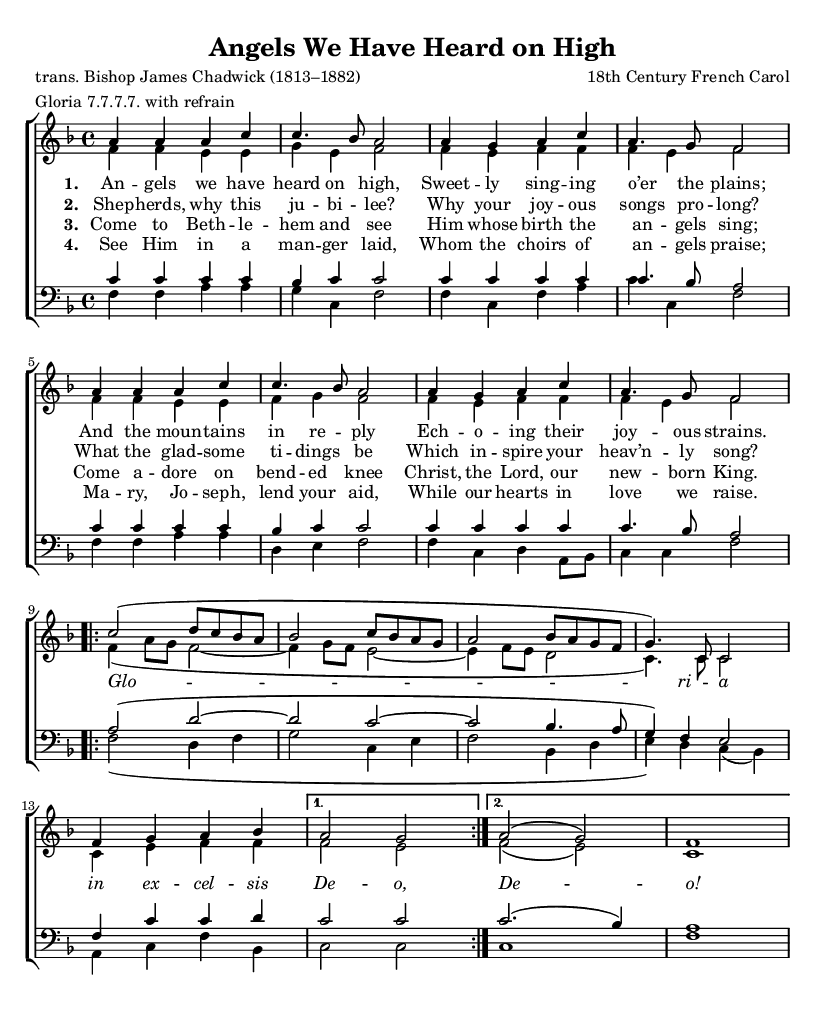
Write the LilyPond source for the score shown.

\version "2.14.2"
\include "header.ly"
\header {
  title = "Angels We Have Heard on High"
  meter = "Gloria 7.7.7.7. with refrain"
  poet = "trans. Bishop James Chadwick (1813–1882)"
  composer = "18th Century French Carol"
}
global = {
  \preamble
  \key g \major
  \time 4/4
}

sopMusic = \relative c'' {
  b4 b b d |
  d4. c8 b2 |
  b4 a b d |
  b4. a8 g2 |

  b4 b b d |
  d4. c8 b2 |
  b4 a b d |
  b4. a8 g2 |

  \repeat volta 2 {
    d'2( e8[ d c b] |
    c2 d8[ c b a] |
    b2 c8[ b a g] |
    a4.) d,8 d2 | \break
    g4 a b c |
  }
  \alternative {
    { b2 a | }
    { b2( a2) | g1 | }
  }
}
sopWords = \lyricmode {

}

altoMusic = \relative c'' {
  g4 g fis fis |
  a fis g2 |
  g4 fis g g |
  g fis g2 |

  g4 g fis fis |
  g a g2 |
  g4 fis g g |
  g fis g2 |

  g4( b8[ a] g2~ |
  g4 a8[ g] fis2~ |
  fis4 g8[ fis] e2 |
  d4.) d8 d2 |
  d4 fis g g |
  g2 fis2 |

  g2( fis2) | d1 |
}
altoWords = {
  \lyricmode {
    \set stanza = #"1. "
    An -- gels we have heard on high,
    Sweet -- ly sing -- ing o’er the plains;
    And the moun -- tains in re -- ply
    Ech -- o -- ing their joy -- ous strains.
    \lyricItal Glo -- ri -- a  in  ex -- cel -- sis  De -- o, De -- o! \lyricNormal
  }
}
altoWordsII = \lyricmode {
  \set stanza = #"2. "
  Shep -- herds, why this ju -- bi -- lee?
  Why your joy -- ous songs pro -- long?
  What the glad -- some ti -- dings be
  Which in -- spire your heav’n -- ly song?
}
altoWordsIII = \lyricmode {
  \set stanza = #"3. "
  Come to Beth -- le -- hem and see
  Him whose birth the an -- gels sing;
  Come a -- dore on bend -- ed knee
  Christ, the Lord, our new -- born King.
}
altoWordsIV = \lyricmode {
  \set stanza = #"4. "
  See Him in a man -- ger laid,
  Whom the choirs of an -- gels praise;
  Ma -- ry, Jo -- seph, lend your aid,
  While our hearts in love we raise.
}

tenorMusic = \relative c' {
  d4 d d d |
  c d d2 |
  d4 d d d |
  d4. c8 b2 |

  d4 d d d |
  c d d2 |
  d4 d d d |
  d4. c8 b2 |

  b2( e~ |
  e d~ |
  d c4. b8 |
  a4) g fis2 |
  g4 d' d e |
  d2 d2 |
  d2.( c4) | b1 |
}
tenorWords = \lyricmode {

}

bassMusic = \relative c' {
  g4 g b b |
  a d, g2 |
  g4 d g b |
  d d, g2 |

  g4 g b b |
  e, fis g2 |
  g4 d e b8 c |
  d4 d g2 |

  g2( e4 g |
  a2 d,4 fis |
  g2 c,4 e |
  fis) e d( c) |
  b d g c, |
  d2 d |

  d1 | g1 |
}
bassWords = \lyricmode {

}

\score {
  \transpose g f
  <<
   \new ChoirStaff <<
    \new Staff = women <<
      \new Voice = "sopranos" { \voiceOne << \global \sopMusic >> }
      \new Voice = "altos" { \voiceTwo << \global \altoMusic >> }
    >>
   \new Staff = men <<
      \clef bass
      \new Voice = "tenors" { \voiceOne << \global \tenorMusic >> }
      \new Voice = "basses" { \voiceTwo << \global \bassMusic >> }
    >>
    \new Lyrics \with { alignAboveContext = #"women" } \lyricsto "tenors" \sopWords
    \new Lyrics = "altosIV"  \with { alignBelowContext = #"women" } \lyricsto "tenors" \altoWordsIV
    \new Lyrics = "altosIII"  \with { alignBelowContext = #"women" } \lyricsto "tenors" \altoWordsIII
    \new Lyrics = "altosII"  \with { alignBelowContext = #"women" } \lyricsto "tenors" \altoWordsII
    \new Lyrics = "altos"  \with { alignBelowContext = #"women" } \lyricsto "tenors" \altoWords
    \new Lyrics \with { alignAboveContext = #"men" } \lyricsto "tenors" \tenorWords
    \new Lyrics \with { alignBelowContext = #"men" } \lyricsto "basses" \bassWords
  >>
  >>
}
